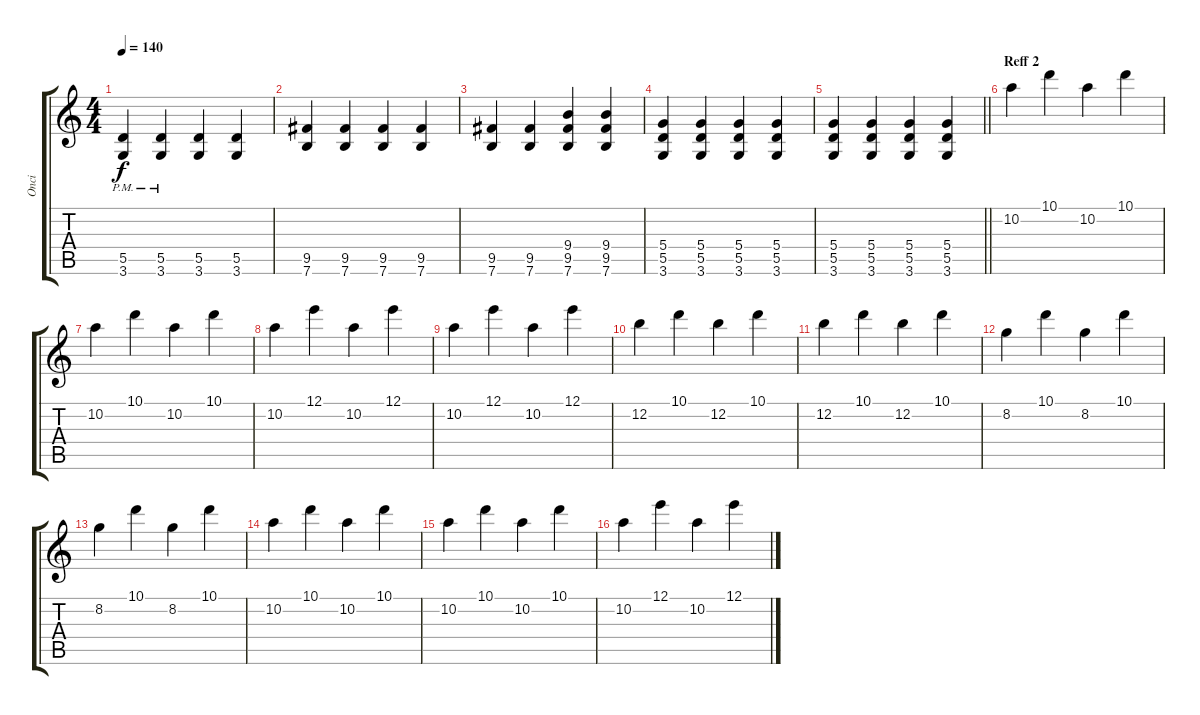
\track ("Onci" "Onci") {instrument distortionguitar}
\staff {score tabs}
\tuning (E4 B3 G3 D3 A2 E2) {hide}
\ts (4 4)
\tempo 140
\clef g2
\ks c
(5.5{pm} 3.6{pm}).4{dy f} (5.5{pm} 3.6{pm}).4 (5.5 3.6).4 (5.5 3.6).4 |
(9.5 7.6).4 (9.5 7.6).4 (9.5 7.6).4 (9.5 7.6).4 |
(9.5 7.6).4 (9.5 7.6).4 (9.4 9.5 7.6).4 (9.4 9.5 7.6).4 |
(5.4 5.5 3.6).4 (5.4 5.5 3.6).4 (5.4 5.5 3.6).4 (5.4 5.5 3.6).4 |
\barLineRight lightlight
(5.4 5.5 3.6).4 (5.4 5.5 3.6).4 (5.4 5.5 3.6).4 (5.4 5.5 3.6).4 |
\section ("" "Reff 2")
10.2.4 10.1.4 10.2.4 10.1.4 |
10.2.4 10.1.4 10.2.4 10.1.4 |
10.2.4 12.1.4 10.2.4 12.1.4 |
10.2.4 12.1.4 10.2.4 12.1.4 |
12.2.4 10.1.4 12.2.4 10.1.4 |
12.2.4 10.1.4 12.2.4 10.1.4 |
8.2.4 10.1.4 8.2.4 10.1.4 |
8.2.4 10.1.4 8.2.4 10.1.4 |
10.2.4 10.1.4 10.2.4 10.1.4 |
10.2.4 10.1.4 10.2.4 10.1.4 |
10.2.4 12.1.4 10.2.4 12.1.4
